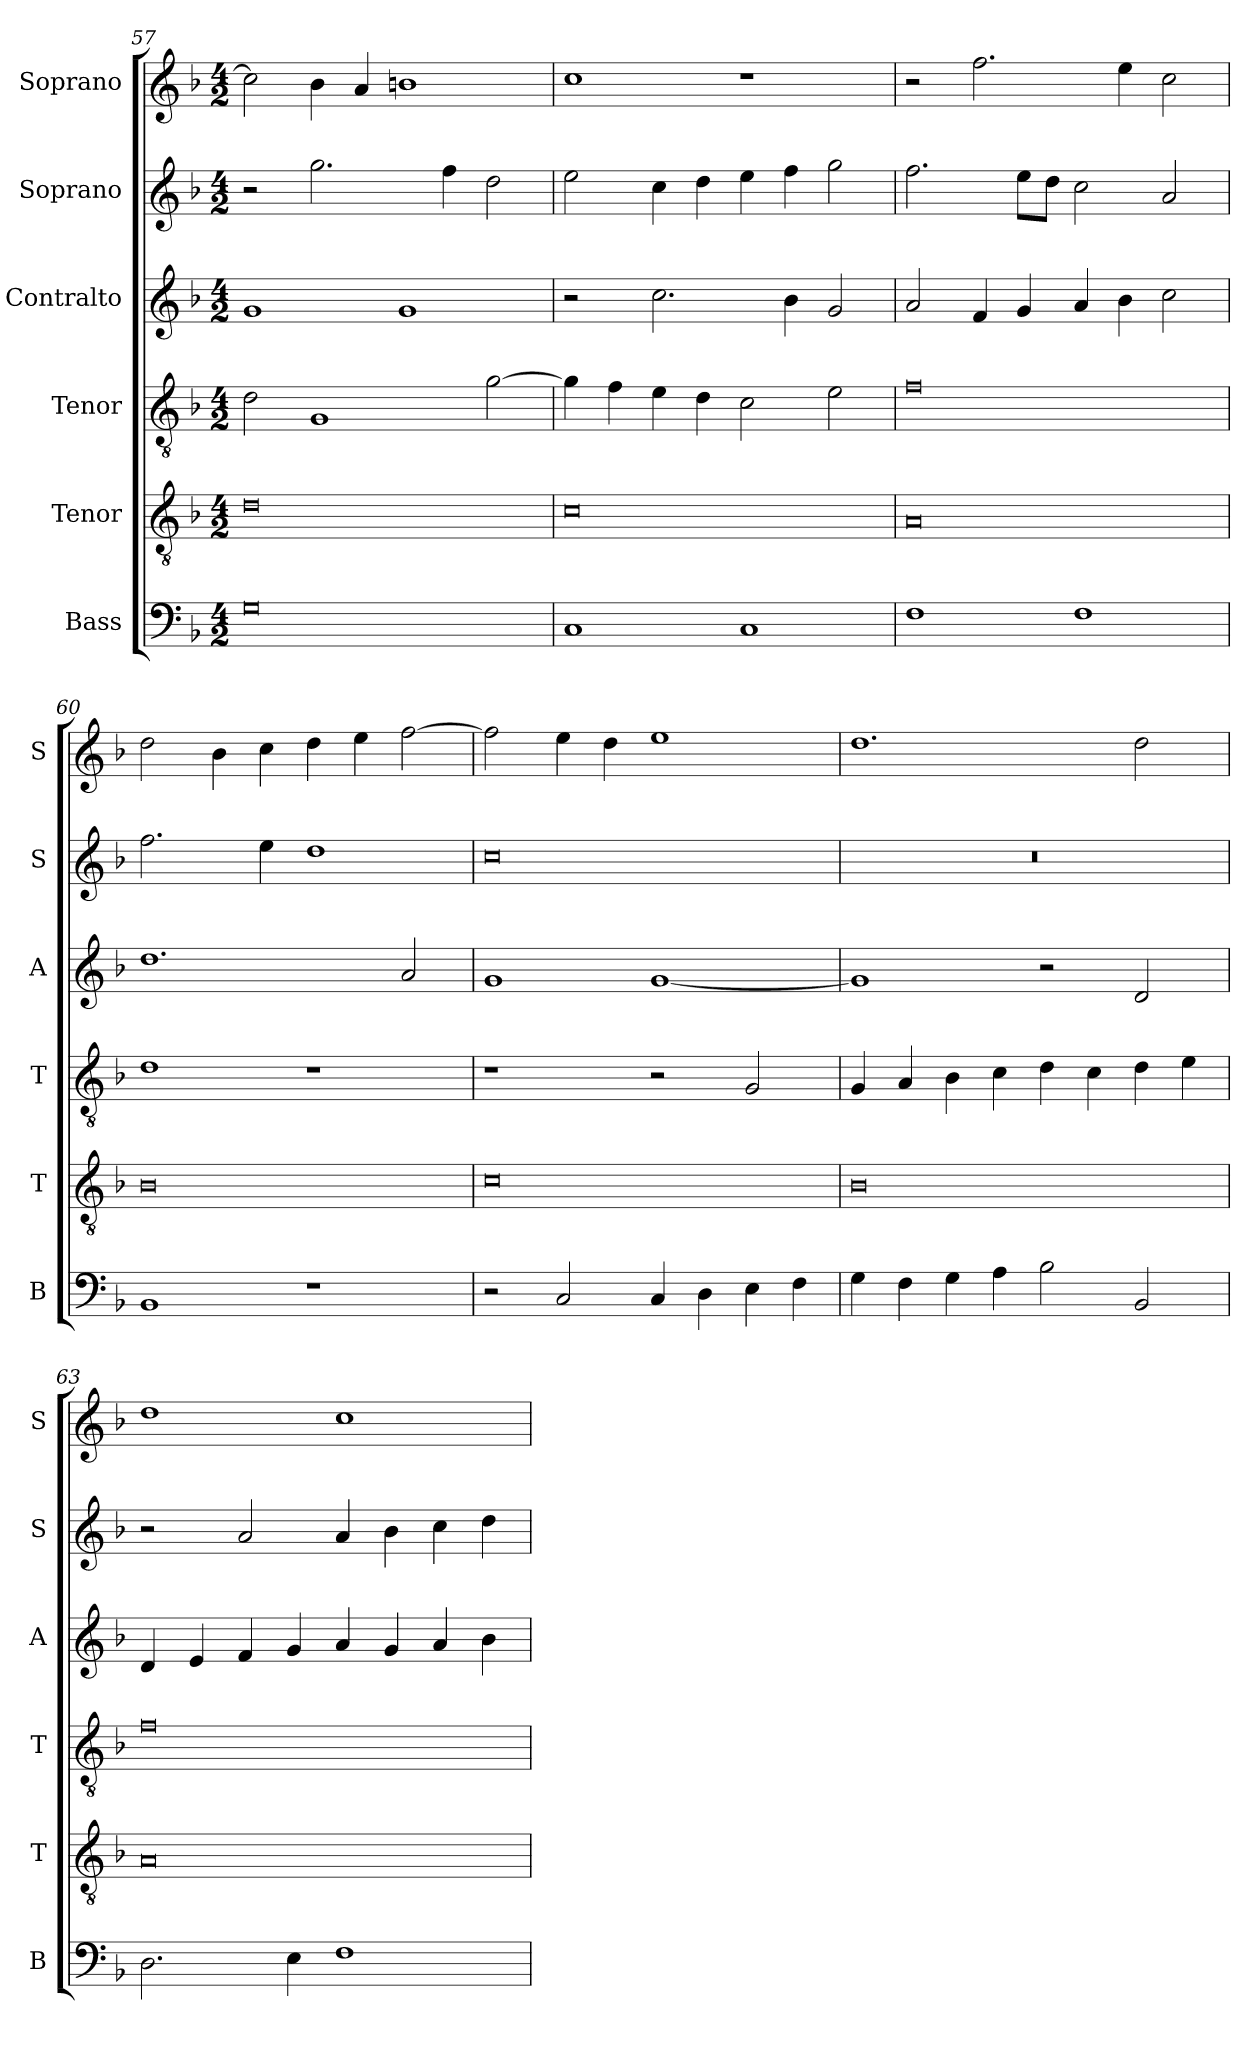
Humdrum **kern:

**kern	**kern	**kern	**kern	**kern	**kern
*part6	*part5	*part4	*part3	*part2	*part1
*staff6	*staff5	*staff4	*staff3	*staff2	*staff1
*I"Bass	*I"Tenor	*I"Tenor	*I"Contralto	*I"Soprano	*I"Soprano
*I'B	*I'T	*I'T	*I'A	*I'S	*I'S
*clefF4	*clefGv2	*clefGv2	*clefG2	*clefG2	*clefG2
*k[b-]	*k[b-]	*k[b-]	*k[b-]	*k[b-]	*k[b-]
*M4/2	*M4/2	*M4/2	*M4/2	*M4/2	*M4/2
=57	=57	=57	=57	=57	=57
0G	0d	2d	1g	2r	2cc]
.	.	1G	.	2.gg	4b-
.	.	.	.	.	4a
.	.	.	1g	.	1bn
.	.	.	.	4ff	.
.	.	[2g	.	2dd	.
=58	=58	=58	=58	=58	=58
1C	0c	4g]	2r	2ee	1cc
.	.	4f	.	.	.
.	.	4e	2.cc	4cc	.
.	.	4d	.	4dd	.
1C	.	2c	.	4ee	1r
.	.	.	4b-	4ff	.
.	.	2e	2g	2gg	.
=59	=59	=59	=59	=59	=59
1F	0A	0f	2a	2.ff	2r
.	.	.	4f	.	2.ff
.	.	.	4g	8ee\L	.
.	.	.	.	8dd\J	.
1F	.	.	4a	2cc	.
.	.	.	4b-	.	4ee
.	.	.	2cc	2a	2cc
=60	=60	=60	=60	=60	=60
1BB-	0B-	1d	1.dd	2.ff	2dd
.	.	.	.	.	4b-
.	.	.	.	4ee	4cc
1r	.	1r	.	1dd	4dd
.	.	.	.	.	4ee
.	.	.	2a	.	[2ff
=61	=61	=61	=61	=61	=61
2r	0c	1r	1g	0cc	2ff]
2C	.	.	.	.	4ee
.	.	.	.	.	4dd
4C	.	2r	[1g	.	1ee
4D	.	.	.	.	.
4E	.	2G	.	.	.
4F	.	.	.	.	.
=62	=62	=62	=62	=62	=62
4G	0B-	4G	1g]	0r	1.dd
4F	.	4A	.	.	.
4G	.	4B-	.	.	.
4A	.	4c	.	.	.
2B-	.	4d	2r	.	.
.	.	4c	.	.	.
2BB-	.	4d	2d	.	2dd
.	.	4e	.	.	.
=63	=63	=63	=63	=63	=63
2.D	0A	0f	4d	2r	1dd
.	.	.	4e	.	.
.	.	.	4f	2a	.
4E	.	.	4g	.	.
1F	.	.	4a	4a	1cc
.	.	.	4g	4b-	.
.	.	.	4a	4cc	.
.	.	.	4b-	4dd	.
=	=	=	=	=	=
*-	*-	*-	*-	*-	*-
